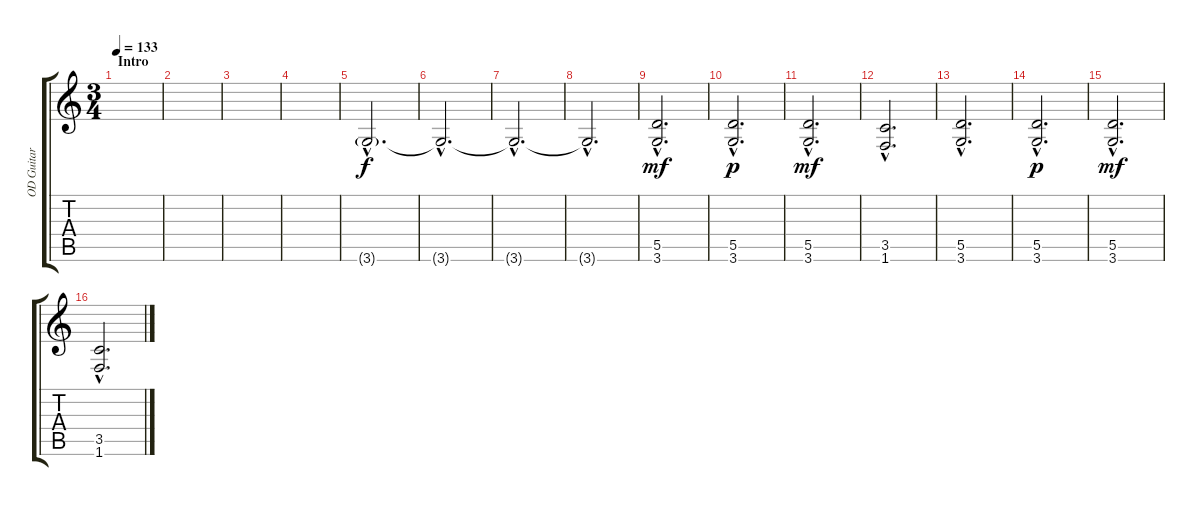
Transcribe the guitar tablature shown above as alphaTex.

\track ("OD Guitar" "OD Guitar") {instrument overdrivenguitar}
\staff {score tabs}
\tuning (E4 B3 G3 D3 A2 E2) {hide}
\ts (3 4)
\section ("" "Intro")
\tempo 133
\clef g2
\ks c
|
|
|
|
3.6{g hac}.2{d} |
3.6{hac t}.2{d dy f} |
3.6{hac t}.2{d} |
3.6{hac t}.2{d} |
(5.5{hac} 3.6{hac}).2{d dy mf} |
(5.5{hac} 3.6{hac}).2{d dy p} |
(5.5{hac} 3.6{hac}).2{d dy mf} |
(3.5{hac} 1.6{hac}).2{d} |
(5.5{hac} 3.6{hac}).2{d} |
(5.5{hac} 3.6{hac}).2{d dy p} |
(5.5{hac} 3.6{hac}).2{d dy mf} |
(3.5{hac} 1.6{hac}).2{d}
